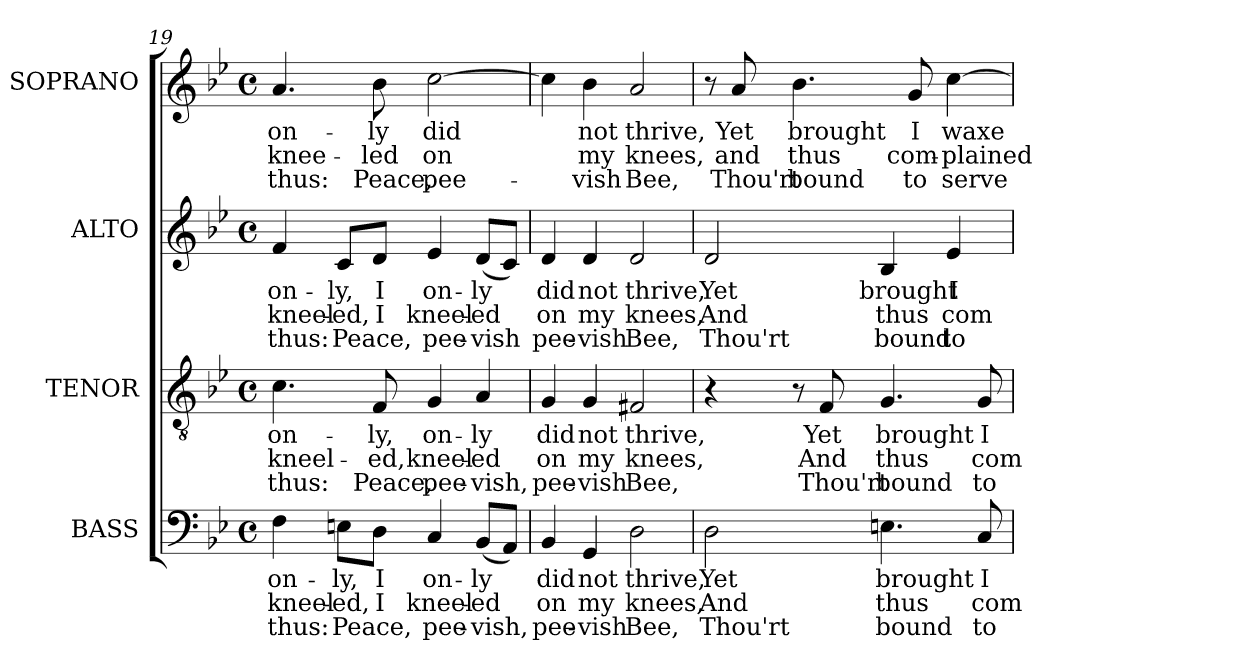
**kern	**text	**text	**text	**kern	**text	**text	**text	**kern	**text	**text	**text	**kern	**text	**text	**text
*part4	*part4	*part4	*part4	*part3	*part3	*part3	*part3	*part2	*part2	*part2	*part2	*part1	*part1	*part1	*part1
*staff4	*staff4	*staff4	*staff4	*staff3	*staff3	*staff3	*staff3	*staff2	*staff2	*staff2	*staff2	*staff1	*staff1	*staff1	*staff1
*I"BASS	*	*	*	*I"TENOR	*	*	*	*I"ALTO	*	*	*	*I"SOPRANO	*	*	*
*I'B.	*	*	*	*I'T.	*	*	*	*I'A.	*	*	*	*I'S.	*	*	*
*clefF4	*	*	*	*clefGv2	*	*	*	*clefG2	*	*	*	*clefG2	*	*	*
*	*	*	*	*ITrd7c12	*	*	*	*	*	*	*	*	*	*	*
*k[b-e-]	*	*	*	*k[b-e-]	*	*	*	*k[b-e-]	*	*	*	*k[b-e-]	*	*	*
*B-:	*	*	*	*B-:	*	*	*	*B-:	*	*	*	*B-:	*	*	*
*M4/4	*	*	*	*M4/4	*	*	*	*M4/4	*	*	*	*M4/4	*	*	*
*met(c)	*	*	*	*met(c)	*	*	*	*met(c)	*	*	*	*met(c)	*	*	*
=19	=19	=19	=19	=19	=19	=19	=19	=19	=19	=19	=19	=19	=19	=19	=19
!	!LO:LY:b:color=#000000	!LO:LY:b:color=#000000	!LO:LY:b:color=#000000	!	!	!	!	!	!	!	!	!	!	!	!
!	!	!	!	!	!LO:LY:b:color=#000000	!LO:LY:b:color=#000000	!LO:LY:b:color=#000000	!	!	!	!	!	!	!	!
!	!	!	!	!	!	!	!	!	!LO:LY:b:color=#000000	!LO:LY:b:color=#000000	!LO:LY:b:color=#000000	!	!	!	!
!	!	!	!	!	!	!	!	!	!	!	!	!	!LO:LY:b:color=#000000	!LO:LY:b:color=#000000	!LO:LY:b:color=#000000
4Fi\	on-	kneel-	thus:	4.Ci\	on-	kneel-	thus:	4fi/	on-	kneel-	thus:	4.ai/	on-	knee-	thus:
!	!LO:LY:b:color=#000000	!LO:LY:b:color=#000000	!LO:LY:b:color=#000000	!	!	!	!	!	!	!	!	!	!	!	!
!	!	!	!	!	!	!	!	!	!LO:LY:b:color=#000000	!LO:LY:b:color=#000000	!LO:LY:b:color=#000000	!	!	!	!
8Eni\L	-ly,	-ed,	Peace,	.	.	.	.	8ci/L	-ly,	-ed,	Peace,	.	.	.	.
!	!LO:LY:b:color=#000000	!LO:LY:b:color=#000000	!	!	!	!	!	!	!	!	!	!	!	!	!
!	!	!	!	!	!LO:LY:b:color=#000000	!LO:LY:b:color=#000000	!LO:LY:b:color=#000000	!	!	!	!	!	!	!	!
!	!	!	!	!	!	!	!	!	!LO:LY:b:color=#000000	!LO:LY:b:color=#000000	!	!	!	!	!
!	!	!	!	!	!	!	!	!	!	!	!	!	!LO:LY:b:color=#000000	!LO:LY:b:color=#000000	!LO:LY:b:color=#000000
8Di\J	I	I	.	8FFi/	-ly,	-ed,	Peace,	8di/J	I	I	.	8b-i\	-ly	-led	Peace,
!	!LO:LY:b:color=#000000	!LO:LY:b:color=#000000	!LO:LY:b:color=#000000	!	!	!	!	!	!	!	!	!	!	!	!
!	!	!	!	!	!LO:LY:b:color=#000000	!LO:LY:b:color=#000000	!LO:LY:b:color=#000000	!	!	!	!	!	!	!	!
!	!	!	!	!	!	!	!	!	!LO:LY:b:color=#000000	!LO:LY:b:color=#000000	!LO:LY:b:color=#000000	!	!	!	!
!	!	!	!	!	!	!	!	!	!	!	!	!	!LO:LY:b:color=#000000	!LO:LY:b:color=#000000	!LO:LY:b:color=#000000
4Ci/	on-	kneel-	pee-	4GGi/	on-	kneel-	pee-	4e-i/	on-	kneel-	pee-	[2cci\	did	on	pee-
!	!LO:LY:b:color=#000000	!LO:LY:b:color=#000000	!LO:LY:b:color=#000000	!	!	!	!	!	!	!	!	!	!	!	!
!	!	!	!	!	!LO:LY:b:color=#000000	!LO:LY:b:color=#000000	!LO:LY:b:color=#000000	!	!	!	!	!	!	!	!
!	!	!	!	!	!	!	!	!	!LO:LY:b:color=#000000	!LO:LY:b:color=#000000	!LO:LY:b:color=#000000	!	!	!	!
(8BB-i/L	-ly	-ed	-vish,	4AAi/	-ly	-ed	-vish,	(8di/L	-ly	-ed	-vish	.	.	.	.
8AAi/J)	.	.	.	.	.	.	.	8ci/J)	.	.	.	.	.	.	.
=20	=20	=20	=20	=20	=20	=20	=20	=20	=20	=20	=20	=20	=20	=20	=20
!	!LO:LY:b:color=#000000	!LO:LY:b:color=#000000	!LO:LY:b:color=#000000	!	!	!	!	!	!	!	!	!	!	!	!
!	!	!	!	!	!LO:LY:b:color=#000000	!LO:LY:b:color=#000000	!LO:LY:b:color=#000000	!	!	!	!	!	!	!	!
!	!	!	!	!	!	!	!	!	!LO:LY:b:color=#000000	!LO:LY:b:color=#000000	!LO:LY:b:color=#000000	!	!	!	!
4BB-i/	did	on	pee-	4GGi/	did	on	pee-	4di/	did	on	pee-	4cci\]	.	.	.
!	!LO:LY:b:color=#000000	!LO:LY:b:color=#000000	!LO:LY:b:color=#000000	!	!	!	!	!	!	!	!	!	!	!	!
!	!	!	!	!	!LO:LY:b:color=#000000	!LO:LY:b:color=#000000	!LO:LY:b:color=#000000	!	!	!	!	!	!	!	!
!	!	!	!	!	!	!	!	!	!LO:LY:b:color=#000000	!LO:LY:b:color=#000000	!LO:LY:b:color=#000000	!	!	!	!
!	!	!	!	!	!	!	!	!	!	!	!	!	!LO:LY:b:color=#000000	!LO:LY:b:color=#000000	!LO:LY:b:color=#000000
4GGi/	not	my	-vish	4GGi/	not	my	-vish	4di/	not	my	-vish	4b-i\	not	my	-vish
!	!LO:LY:b:color=#000000	!LO:LY:b:color=#000000	!LO:LY:b:color=#000000	!	!	!	!	!	!	!	!	!	!	!	!
!	!	!	!	!	!LO:LY:b:color=#000000	!LO:LY:b:color=#000000	!LO:LY:b:color=#000000	!	!	!	!	!	!	!	!
!	!	!	!	!	!	!	!	!	!LO:LY:b:color=#000000	!LO:LY:b:color=#000000	!LO:LY:b:color=#000000	!	!	!	!
!	!	!	!	!	!	!	!	!	!	!	!	!	!LO:LY:b:color=#000000	!LO:LY:b:color=#000000	!LO:LY:b:color=#000000
2Di\	thrive,	knees,	Bee,	2FF#Xi/	thrive,	knees,	Bee,	2di/	thrive,	knees,	Bee,	2ai/	thrive,	knees,	Bee,
!!LO:LB:g=z
=21	=21	=21	=21	=21	=21	=21	=21	=21	=21	=21	=21	=21	=21	=21	=21
!	!LO:LY:b:color=#000000	!LO:LY:b:color=#000000	!LO:LY:b:color=#000000	!	!	!	!	!	!	!	!	!	!	!	!
!	!	!	!	!	!	!	!	!	!LO:LY:b:color=#000000	!LO:LY:b:color=#000000	!LO:LY:b:color=#000000	!	!	!	!
2Di\	Yet	And	Thou'rt	4r	.	.	.	2di/	Yet	And	Thou'rt	8r	.	.	.
!	!	!	!	!	!	!	!	!	!	!	!	!	!LO:LY:b:color=#000000	!LO:LY:b:color=#000000	!LO:LY:b:color=#000000
.	.	.	.	.	.	.	.	.	.	.	.	8ai/	Yet	and	Thou'rt
!	!	!	!	!	!	!	!	!	!	!	!	!	!LO:LY:b:color=#000000	!LO:LY:b:color=#000000	!LO:LY:b:color=#000000
.	.	.	.	8r	.	.	.	.	.	.	.	4.b-i\	brought	thus	bound
!	!	!	!	!	!LO:LY:b:color=#000000	!LO:LY:b:color=#000000	!LO:LY:b:color=#000000	!	!	!	!	!	!	!	!
.	.	.	.	8FFi/	Yet	And	Thou'rt	.	.	.	.	.	.	.	.
!	!LO:LY:b:color=#000000	!LO:LY:b:color=#000000	!LO:LY:b:color=#000000	!	!	!	!	!	!	!	!	!	!	!	!
!	!	!	!	!	!LO:LY:b:color=#000000	!LO:LY:b:color=#000000	!LO:LY:b:color=#000000	!	!	!	!	!	!	!	!
!	!	!	!	!	!	!	!	!	!LO:LY:b:color=#000000	!LO:LY:b:color=#000000	!LO:LY:b:color=#000000	!	!	!	!
4.Eni\	brought	thus	bound	4.GGi/	brought	thus	bound	4B-i/	brought	thus	bound	.	.	.	.
!	!	!	!	!	!	!	!	!	!	!	!	!	!LO:LY:b:color=#000000	!LO:LY:b:color=#000000	!LO:LY:b:color=#000000
.	.	.	.	.	.	.	.	.	.	.	.	8gi/	I	com-	to
!	!	!	!	!	!	!	!	!	!LO:LY:b:color=#000000	!LO:LY:b:color=#000000	!LO:LY:b:color=#000000	!	!	!	!
!	!	!	!	!	!	!	!	!	!	!	!	!	!LO:LY:b:color=#000000	!LO:LY:b:color=#000000	!LO:LY:b:color=#000000
.	.	.	.	.	.	.	.	4e-i/	I	com-	to	[4cci\	waxe	-plained	serve
!	!LO:LY:b:color=#000000	!LO:LY:b:color=#000000	!LO:LY:b:color=#000000	!	!	!	!	!	!	!	!	!	!	!	!
!	!	!	!	!	!LO:LY:b:color=#000000	!LO:LY:b:color=#000000	!LO:LY:b:color=#000000	!	!	!	!	!	!	!	!
8Ci/	I	com-	to	8GGi/	I	com-	to	.	.	.	.	.	.	.	.
=	=	=	=	=	=	=	=	=	=	=	=	=	=	=	=
*-	*-	*-	*-	*-	*-	*-	*-	*-	*-	*-	*-	*-	*-	*-	*-
